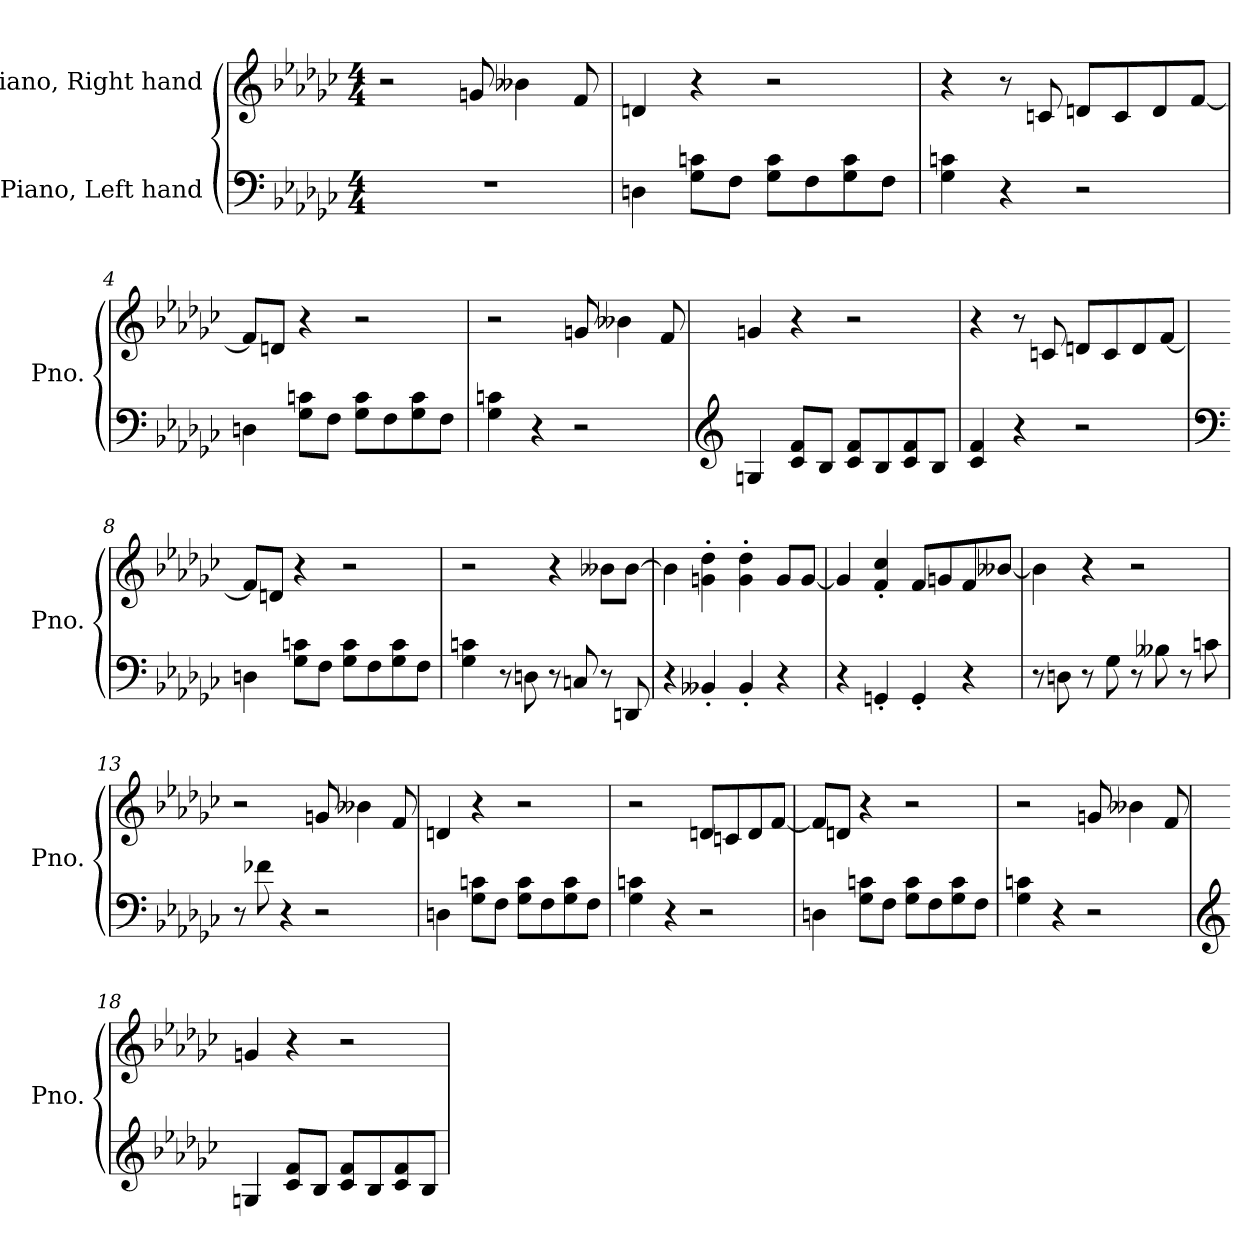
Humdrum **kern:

**kern	**kern
*part2	*part1
*staff2	*staff1
*I"Piano, Left hand	*I"Piano, Right hand
*I'Pno.	*I'Pno.
*clefF4	*clefG2
*k[b-e-a-d-g-c-]	*k[b-e-a-d-g-c-]
*M4/4	*M4/4
*MM142	*MM142
=1	=1
1r	2r
.	8gn/
.	4b--X\
.	8f/
=2	=2
4Dn\	4dn/
8G-\ 8cn\L	4r
8F\J	.
8G-\ 8c\L	2r
8F\	.
8G-\ 8c\	.
8F\J	.
=3	=3
4G-\ 4cn\	4r
4r	8r
.	8cn/
2r	8dn/L
.	8c/
.	8d/
.	[8f/J
=4	=4
4Dn\	8f/L]
.	8dn/J
8G-\ 8cn\L	4r
8F\J	.
8G-\ 8c\L	2r
8F\	.
8G-\ 8c\	.
8F\J	.
!!LO:LB:g=z
=5	=5
4G-\ 4cn\	2r
4r	.
2r	8gn/
.	4b--X\
.	8f/
=6	=6
*clefG2	*
4Gn/	4gn/
8c-/ 8f/L	4r
8B-/J	.
8c-/ 8f/L	2r
8B-/	.
8c-/ 8f/	.
8B-/J	.
=7	=7
4c-/ 4f/	4r
4r	8r
.	8cn/
2r	8dn/L
.	8c/
.	8d/
.	[8f/J
=8	=8
*clefF4	*
4Dn\	8f/L]
.	8dn/J
8G-\ 8cn\L	4r
8F\J	.
8G-\ 8c\L	2r
8F\	.
8G-\ 8c\	.
8F\J	.
!!LO:LB:g=z
=9	=9
4G-\ 4cn\	2r
8r	.
8Dn\	.
8r	4r
8Cn/	.
8r	8b--X\L
8DDn/	[8b--\J
=10	=10
4r	4b--\]
4BB--X'/	4gn\' 4dd-\'
4BB--'/	4g\' 4dd-\'
4r	8g/L
.	[8g/J
=11	=11
4r	4g/]
4GGn'/	4f/' 4cc-/'
4GG'/	8f/L
.	8gn/
4r	8f/
.	[8b--X/J
=12	=12
8r	4b--\]
8Dn\	.
8r	4r
8G-\	.
8r	2r
8B--X\	.
8r	.
8cn\	.
!!LO:LB:g=z
=13	=13
8r	2r
8f-X\	.
4r	.
2r	8gn/
.	4b--X\
.	8f/
=14	=14
4Dn\	4dn/
8G-\ 8cn\L	4r
8F\J	.
8G-\ 8c\L	2r
8F\	.
8G-\ 8c\	.
8F\J	.
=15	=15
4G-\ 4cn\	2r
4r	.
2r	8dn/L
.	8cn/
.	8d/
.	[8f/J
=16	=16
4Dn\	8f/L]
.	8dn/J
8G-\ 8cn\L	4r
8F\J	.
8G-\ 8c\L	2r
8F\	.
8G-\ 8c\	.
8F\J	.
!!LO:LB:g=z
=17	=17
4G-\ 4cn\	2r
4r	.
2r	8gn/
.	4b--X\
.	8f/
=18	=18
*clefG2	*
4Gn/	4gn/
8c-/ 8f/L	4r
8B-/J	.
8c-/ 8f/L	2r
8B-/	.
8c-/ 8f/	.
8B-/J	.
=	=
*-	*-
